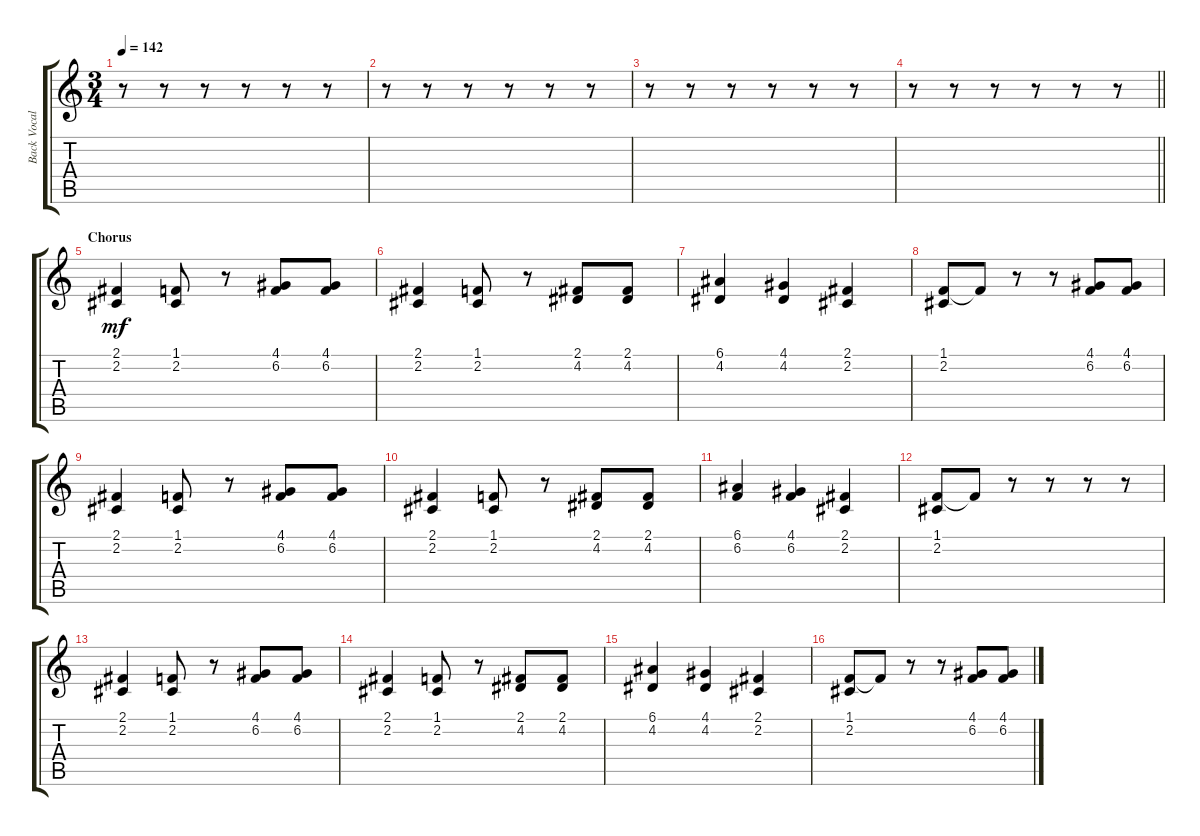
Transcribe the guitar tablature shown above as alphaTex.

\track ("Back Vocal" "Back Vocal") {instrument altosax}
\staff {score tabs}
\tuning (E4 B3 G3 D3 A2 E2) {hide}
\ts (3 4)
\tempo 142
\clef g2
\ks c
r.8{dy mf} r.8 r.8 r.8 r.8 r.8 |
r.8 r.8 r.8 r.8 r.8 r.8 |
r.8 r.8 r.8 r.8 r.8 r.8 |
\barLineRight lightlight
r.8 r.8 r.8 r.8 r.8 r.8 |
\section ("" "Chorus")
(2.1 2.2).4 (1.1 2.2).8 r.8 (4.1 6.2).8 (4.1 6.2).8 |
(2.1 2.2).4 (1.1 2.2).8 r.8 (2.1 4.2).8 (2.1 4.2).8 |
(6.1 4.2).4 (4.1 4.2).4 (2.1 2.2).4 |
(1.1 2.2).8 1.1{t}.8 r.8 r.8 (4.1 6.2).8 (4.1 6.2).8 |
(2.1 2.2).4 (1.1 2.2).8 r.8 (4.1 6.2).8 (4.1 6.2).8 |
(2.1 2.2).4 (1.1 2.2).8 r.8 (2.1 4.2).8 (2.1 4.2).8 |
(6.1 6.2).4 (4.1 6.2).4 (2.1 2.2).4 |
(1.1 2.2).8 1.1{t}.8 r.8 r.8 r.8 r.8 |
(2.1 2.2).4 (1.1 2.2).8 r.8 (4.1 6.2).8 (4.1 6.2).8 |
(2.1 2.2).4 (1.1 2.2).8 r.8 (2.1 4.2).8 (2.1 4.2).8 |
(6.1 4.2).4 (4.1 4.2).4 (2.1 2.2).4 |
(1.1 2.2).8 1.1{t}.8 r.8 r.8 (4.1 6.2).8 (4.1 6.2).8
